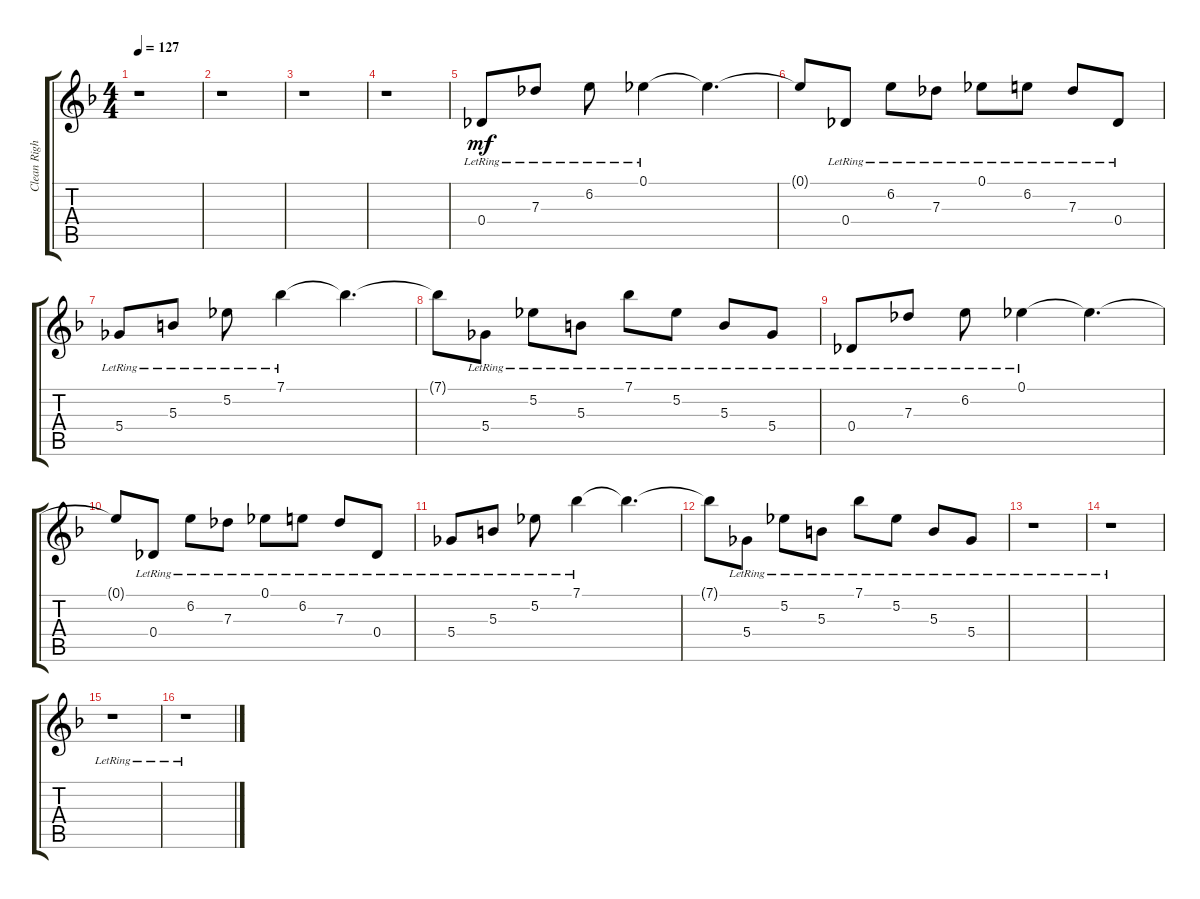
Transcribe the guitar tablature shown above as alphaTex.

\track ("Clean Right" "Clean Righ") {instrument electricguitarclean}
\staff {score tabs}
\tuning (Eb4 Bb3 Gb3 Db3 Ab2 Eb2) {hide}
\ts (4 4)
\tempo 127
\clef g2
\ks f
r.1{dy mf} |
r.1 |
r.1 |
r.1 |
0.4{lr}.8 7.3{lr}.8 6.2{lr}.8 0.1{lr}.4 0.1{t}.4{d} |
0.1{t}.8 0.4{lr}.8 6.2{lr}.8 7.3{lr}.8 0.1{lr}.8 6.2{lr}.8 7.3{lr}.8 0.4{lr}.8 |
5.4{lr}.8 5.3{lr}.8 5.2{lr}.8 7.1{lr}.4 7.1{t}.4{d} |
7.1{t}.8 5.4{lr}.8 5.2{lr}.8 5.3{lr}.8 7.1{lr}.8 5.2{lr}.8 5.3{lr}.8 5.4{lr}.8 |
0.4{lr}.8 7.3{lr}.8 6.2{lr}.8 0.1{lr}.4 0.1{t}.4{d} |
0.1{t}.8 0.4{lr}.8 6.2{lr}.8 7.3{lr}.8 0.1{lr}.8 6.2{lr}.8 7.3{lr}.8 0.4{lr}.8 |
5.4{lr}.8 5.3{lr}.8 5.2{lr}.8 7.1{lr}.4 7.1{t}.4{d} |
7.1{t}.8 5.4{lr}.8 5.2{lr}.8 5.3{lr}.8 7.1{lr}.8 5.2{lr}.8 5.3{lr}.8 5.4{lr}.8 |
r.1 |
r.1 |
r.1 |
r.1
